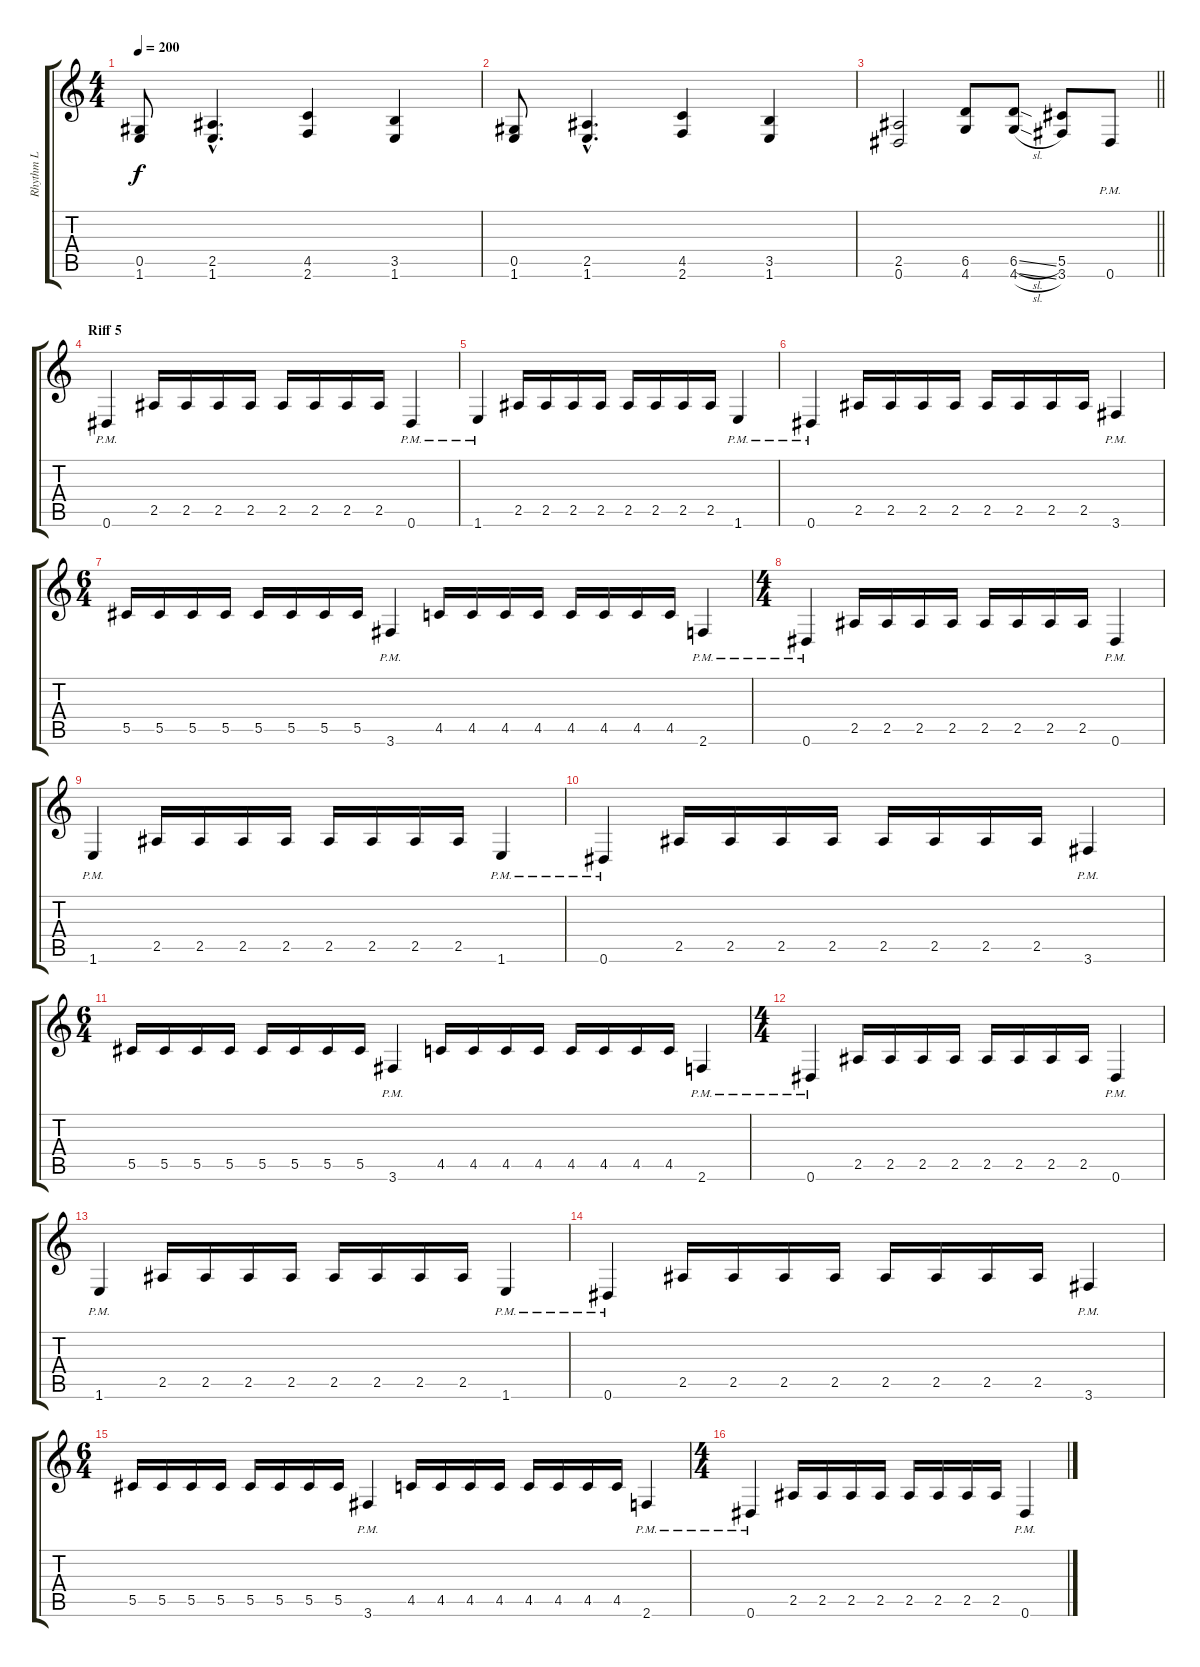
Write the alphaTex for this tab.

\track ("Rhythm L" "Rhythm L") {instrument distortionguitar}
\staff {score tabs}
\tuning (Eb4 Bb3 Gb3 Db3 Ab2 Eb2) {hide}
\ts (4 4)
\tempo 200
\clef g2
\ks c
(0.5 1.6).8{dy f} (2.5{hac} 1.6{hac}).4{d} (4.5 2.6).4 (3.5 1.6).4 |
(0.5 1.6).8 (2.5{hac} 1.6{hac}).4{d} (4.5 2.6).4 (3.5 1.6).4 |
\barLineRight lightlight
(2.5 0.6).2 (6.5 4.6).8 (6.5{sl} 4.6{sl}).8 (5.5 3.6).8 0.6{pm}.8 |
\section ("" "Riff 5")
0.6{pm}.4 2.5.16 2.5.16 2.5.16 2.5.16 2.5.16 2.5.16 2.5.16 2.5.16 0.6{pm}.4 |
1.6{pm}.4 2.5.16 2.5.16 2.5.16 2.5.16 2.5.16 2.5.16 2.5.16 2.5.16 1.6{pm}.4 |
0.6{pm}.4 2.5.16 2.5.16 2.5.16 2.5.16 2.5.16 2.5.16 2.5.16 2.5.16 3.6{pm}.4 |
\ts (6 4)
5.5.16 5.5.16 5.5.16 5.5.16 5.5.16 5.5.16 5.5.16 5.5.16 3.6{pm}.4 4.5.16 4.5.16 4.5.16 4.5.16 4.5.16 4.5.16 4.5.16 4.5.16 2.6{pm}.4 |
\ts (4 4)
0.6{pm}.4 2.5.16 2.5.16 2.5.16 2.5.16 2.5.16 2.5.16 2.5.16 2.5.16 0.6{pm}.4 |
1.6{pm}.4 2.5.16 2.5.16 2.5.16 2.5.16 2.5.16 2.5.16 2.5.16 2.5.16 1.6{pm}.4 |
0.6{pm}.4 2.5.16 2.5.16 2.5.16 2.5.16 2.5.16 2.5.16 2.5.16 2.5.16 3.6{pm}.4 |
\ts (6 4)
5.5.16 5.5.16 5.5.16 5.5.16 5.5.16 5.5.16 5.5.16 5.5.16 3.6{pm}.4 4.5.16 4.5.16 4.5.16 4.5.16 4.5.16 4.5.16 4.5.16 4.5.16 2.6{pm}.4 |
\ts (4 4)
0.6{pm}.4 2.5.16 2.5.16 2.5.16 2.5.16 2.5.16 2.5.16 2.5.16 2.5.16 0.6{pm}.4 |
1.6{pm}.4 2.5.16 2.5.16 2.5.16 2.5.16 2.5.16 2.5.16 2.5.16 2.5.16 1.6{pm}.4 |
0.6{pm}.4 2.5.16 2.5.16 2.5.16 2.5.16 2.5.16 2.5.16 2.5.16 2.5.16 3.6{pm}.4 |
\ts (6 4)
5.5.16 5.5.16 5.5.16 5.5.16 5.5.16 5.5.16 5.5.16 5.5.16 3.6{pm}.4 4.5.16 4.5.16 4.5.16 4.5.16 4.5.16 4.5.16 4.5.16 4.5.16 2.6{pm}.4 |
\ts (4 4)
0.6{pm}.4 2.5.16 2.5.16 2.5.16 2.5.16 2.5.16 2.5.16 2.5.16 2.5.16 0.6{pm}.4
